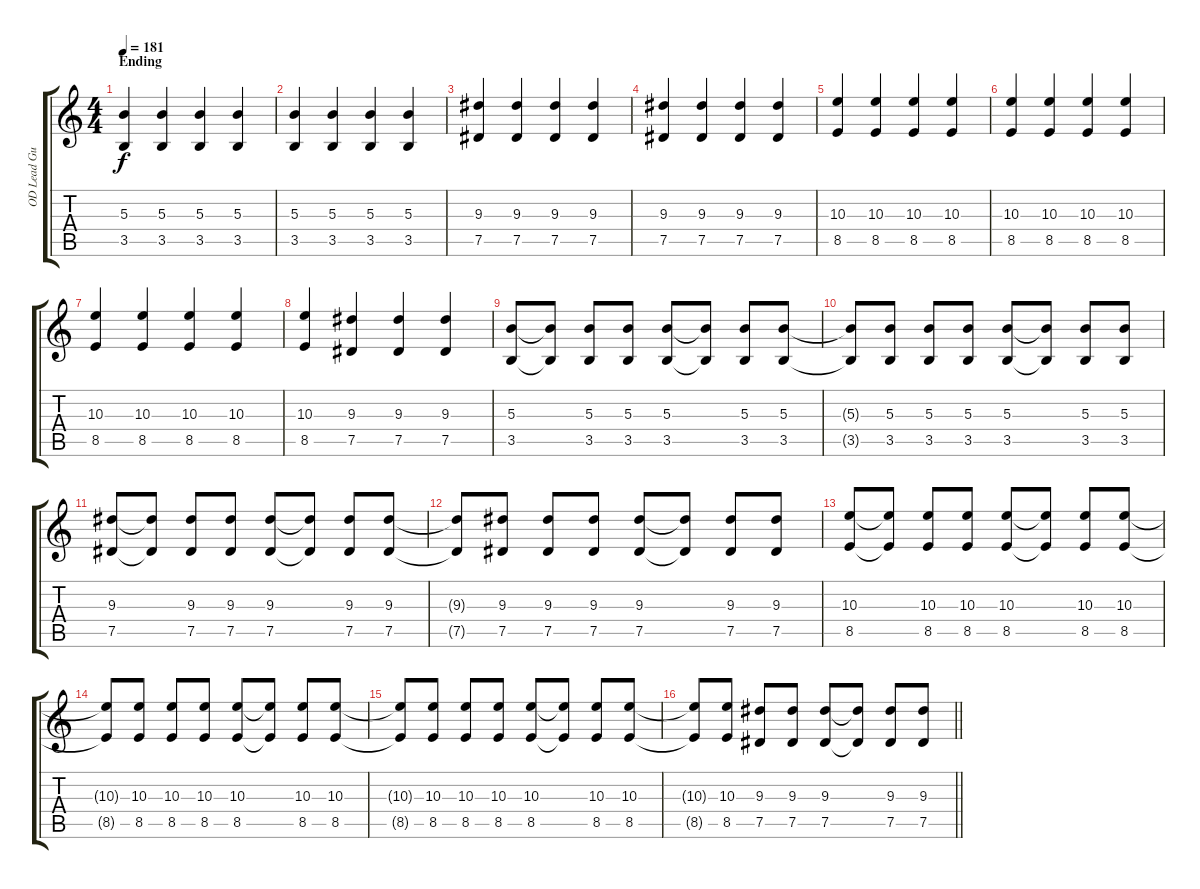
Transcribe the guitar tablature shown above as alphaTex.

\track ("OD Lead Guitar" "OD Lead Gu") {instrument overdrivenguitar}
\staff {score tabs}
\tuning (Eb4 Bb3 Gb3 Db3 Ab2 Db2) {hide}
\ts (4 4)
\section ("" "Ending")
\tempo 181
\clef g2
\ks c
(5.3 3.5).4{dy f} (5.3 3.5).4 (5.3 3.5).4 (5.3 3.5).4 |
(5.3 3.5).4 (5.3 3.5).4 (5.3 3.5).4 (5.3 3.5).4 |
(9.3 7.5).4 (9.3 7.5).4 (9.3 7.5).4 (9.3 7.5).4 |
(9.3 7.5).4 (9.3 7.5).4 (9.3 7.5).4 (9.3 7.5).4 |
(10.3 8.5).4 (10.3 8.5).4 (10.3 8.5).4 (10.3 8.5).4 |
(10.3 8.5).4 (10.3 8.5).4 (10.3 8.5).4 (10.3 8.5).4 |
(10.3 8.5).4 (10.3 8.5).4 (10.3 8.5).4 (10.3 8.5).4 |
(10.3 8.5).4 (9.3 7.5).4 (9.3 7.5).4 (9.3 7.5).4 |
(5.3 3.5).8 (5.3{t} 3.5{t}).8 (5.3 3.5).8 (5.3 3.5).8 (5.3 3.5).8 (5.3{t} 3.5{t}).8 (5.3 3.5).8 (5.3 3.5).8 |
(5.3{t} 3.5{t}).8 (5.3 3.5).8 (5.3 3.5).8 (5.3 3.5).8 (5.3 3.5).8 (5.3{t} 3.5{t}).8 (5.3 3.5).8 (5.3 3.5).8 |
(9.3 7.5).8 (9.3{t} 7.5{t}).8 (9.3 7.5).8 (9.3 7.5).8 (9.3 7.5).8 (9.3{t} 7.5{t}).8 (9.3 7.5).8 (9.3 7.5).8 |
(9.3{t} 7.5{t}).8 (9.3 7.5).8 (9.3 7.5).8 (9.3 7.5).8 (9.3 7.5).8 (9.3{t} 7.5{t}).8 (9.3 7.5).8 (9.3 7.5).8 |
(10.3 8.5).8 (10.3{t} 8.5{t}).8 (10.3 8.5).8 (10.3 8.5).8 (10.3 8.5).8 (10.3{t} 8.5{t}).8 (10.3 8.5).8 (10.3 8.5).8 |
(10.3{t} 8.5{t}).8 (10.3 8.5).8 (10.3 8.5).8 (10.3 8.5).8 (10.3 8.5).8 (10.3{t} 8.5{t}).8 (10.3 8.5).8 (10.3 8.5).8 |
(10.3{t} 8.5{t}).8 (10.3 8.5).8 (10.3 8.5).8 (10.3 8.5).8 (10.3 8.5).8 (10.3{t} 8.5{t}).8 (10.3 8.5).8 (10.3 8.5).8 |
\barLineRight lightlight
(10.3{t} 8.5{t}).8 (10.3 8.5).8 (9.3 7.5).8 (9.3 7.5).8 (9.3 7.5).8 (9.3{t} 7.5{t}).8 (9.3 7.5).8 (9.3 7.5).8
